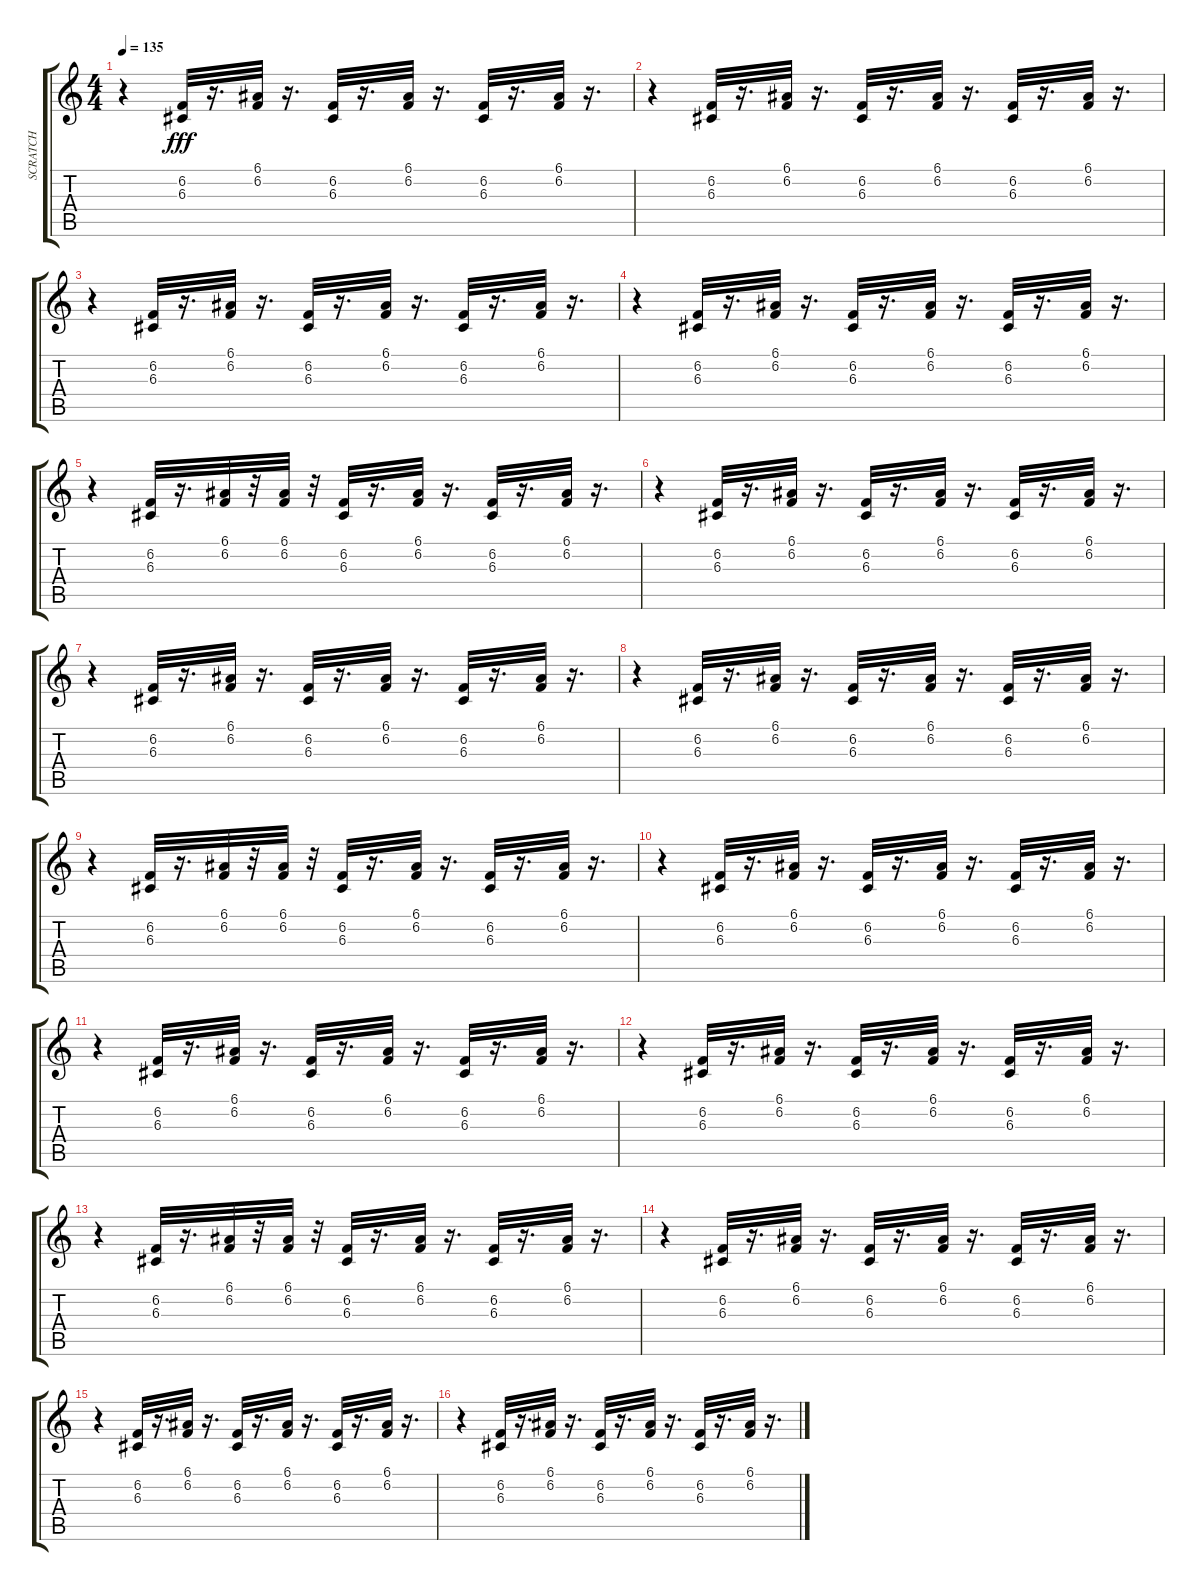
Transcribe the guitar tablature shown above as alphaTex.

\track ("SCRATCH" "SCRATCH") {instrument lead5charang}
\staff {score tabs}
\tuning (E4 B3 G3 D3 A2 E2) {hide}
\ts (4 4)
\tempo 135
\clef g2
\ks c
r.4{dy fff} (6.2 6.3).32 r.16{d} (6.1 6.2).32 r.16{d} (6.2 6.3).32 r.16{d} (6.1 6.2).32 r.16{d} (6.2 6.3).32 r.16{d} (6.1 6.2).32 r.16{d} |
r.4 (6.2 6.3).32 r.16{d} (6.1 6.2).32 r.16{d} (6.2 6.3).32 r.16{d} (6.1 6.2).32 r.16{d} (6.2 6.3).32 r.16{d} (6.1 6.2).32 r.16{d} |
r.4 (6.2 6.3).32 r.16{d} (6.1 6.2).32 r.16{d} (6.2 6.3).32 r.16{d} (6.1 6.2).32 r.16{d} (6.2 6.3).32 r.16{d} (6.1 6.2).32 r.16{d} |
r.4 (6.2 6.3).32 r.16{d} (6.1 6.2).32 r.16{d} (6.2 6.3).32 r.16{d} (6.1 6.2).32 r.16{d} (6.2 6.3).32 r.16{d} (6.1 6.2).32 r.16{d} |
r.4 (6.2 6.3).32 r.16{d} (6.1 6.2).32 r.32 (6.1 6.2).32 r.32 (6.2 6.3).32 r.16{d} (6.1 6.2).32 r.16{d} (6.2 6.3).32 r.16{d} (6.1 6.2).32 r.16{d} |
r.4 (6.2 6.3).32 r.16{d} (6.1 6.2).32 r.16{d} (6.2 6.3).32 r.16{d} (6.1 6.2).32 r.16{d} (6.2 6.3).32 r.16{d} (6.1 6.2).32 r.16{d} |
r.4 (6.2 6.3).32 r.16{d} (6.1 6.2).32 r.16{d} (6.2 6.3).32 r.16{d} (6.1 6.2).32 r.16{d} (6.2 6.3).32 r.16{d} (6.1 6.2).32 r.16{d} |
r.4 (6.2 6.3).32 r.16{d} (6.1 6.2).32 r.16{d} (6.2 6.3).32 r.16{d} (6.1 6.2).32 r.16{d} (6.2 6.3).32 r.16{d} (6.1 6.2).32 r.16{d} |
r.4 (6.2 6.3).32 r.16{d} (6.1 6.2).32 r.32 (6.1 6.2).32 r.32 (6.2 6.3).32 r.16{d} (6.1 6.2).32 r.16{d} (6.2 6.3).32 r.16{d} (6.1 6.2).32 r.16{d} |
r.4 (6.2 6.3).32 r.16{d} (6.1 6.2).32 r.16{d} (6.2 6.3).32 r.16{d} (6.1 6.2).32 r.16{d} (6.2 6.3).32 r.16{d} (6.1 6.2).32 r.16{d} |
r.4 (6.2 6.3).32 r.16{d} (6.1 6.2).32 r.16{d} (6.2 6.3).32 r.16{d} (6.1 6.2).32 r.16{d} (6.2 6.3).32 r.16{d} (6.1 6.2).32 r.16{d} |
r.4 (6.2 6.3).32 r.16{d} (6.1 6.2).32 r.16{d} (6.2 6.3).32 r.16{d} (6.1 6.2).32 r.16{d} (6.2 6.3).32 r.16{d} (6.1 6.2).32 r.16{d} |
r.4 (6.2 6.3).32 r.16{d} (6.1 6.2).32 r.32 (6.1 6.2).32 r.32 (6.2 6.3).32 r.16{d} (6.1 6.2).32 r.16{d} (6.2 6.3).32 r.16{d} (6.1 6.2).32 r.16{d} |
r.4 (6.2 6.3).32 r.16{d} (6.1 6.2).32 r.16{d} (6.2 6.3).32 r.16{d} (6.1 6.2).32 r.16{d} (6.2 6.3).32 r.16{d} (6.1 6.2).32 r.16{d} |
r.4 (6.2 6.3).32 r.16{d} (6.1 6.2).32 r.16{d} (6.2 6.3).32 r.16{d} (6.1 6.2).32 r.16{d} (6.2 6.3).32 r.16{d} (6.1 6.2).32 r.16{d} |
r.4 (6.2 6.3).32 r.16{d} (6.1 6.2).32 r.16{d} (6.2 6.3).32 r.16{d} (6.1 6.2).32 r.16{d} (6.2 6.3).32 r.16{d} (6.1 6.2).32 r.16{d}
